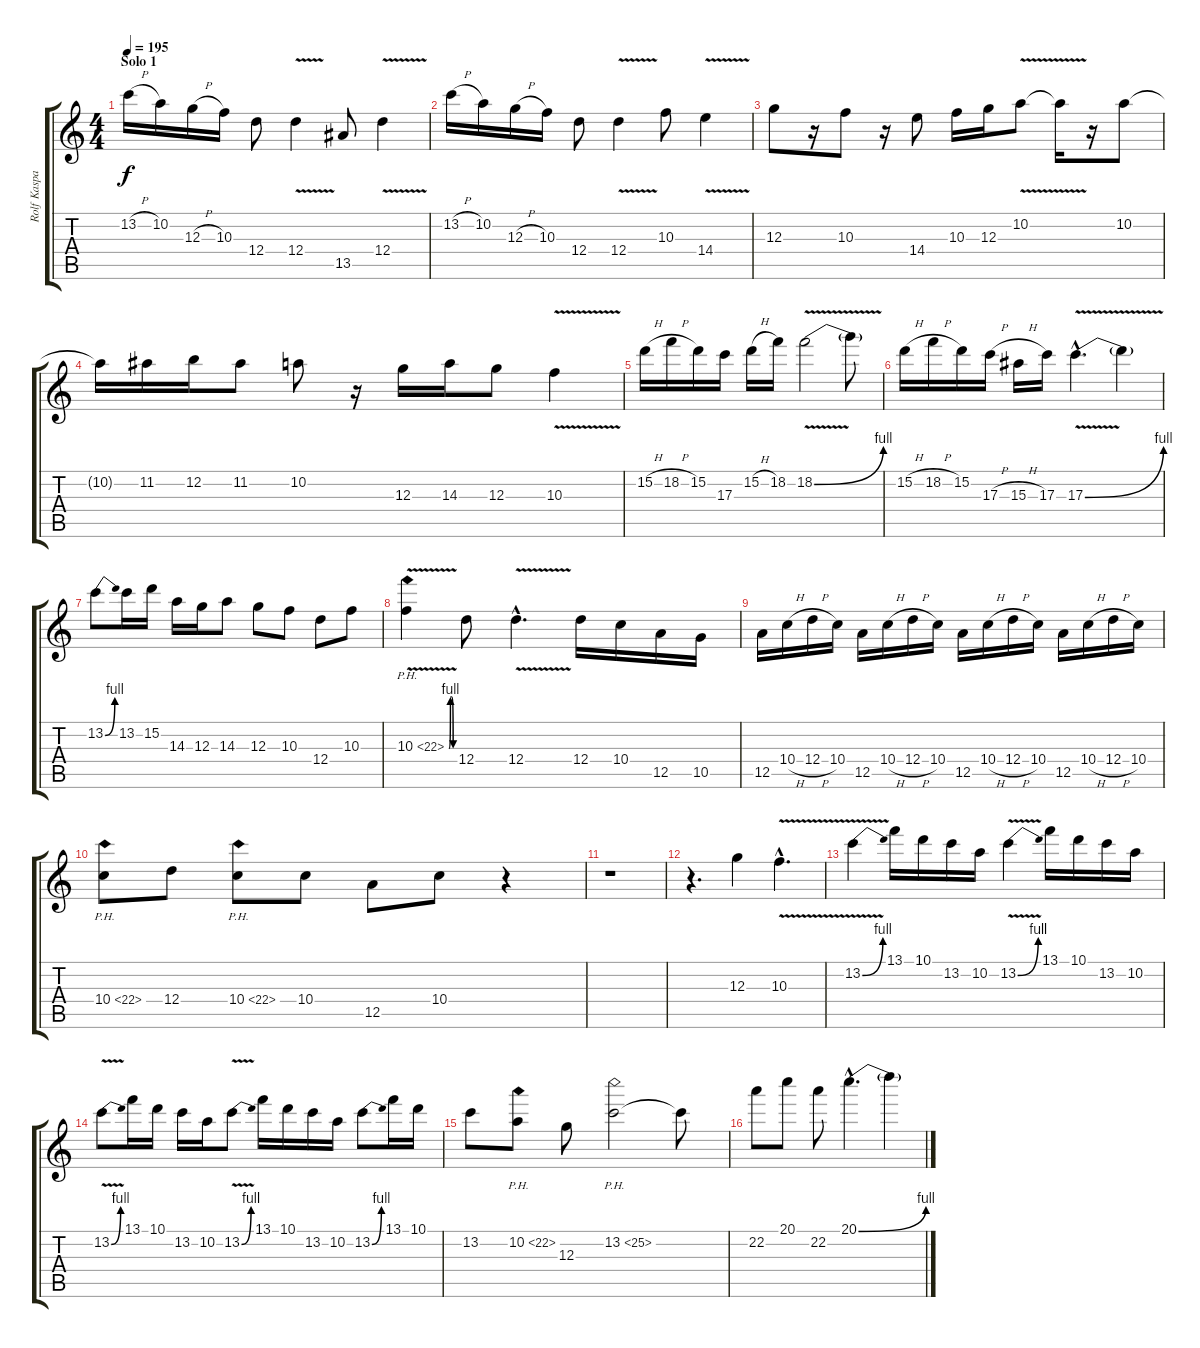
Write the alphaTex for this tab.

\track ("Rolf Kasparek (Solista)" "Rolf Kaspa") {instrument overdrivenguitar}
\staff {score tabs}
\tuning (E4 B3 G3 D3 A2 E2) {hide}
\ts (4 4)
\section ("" "Solo 1")
\tempo 195
\clef g2
\ks c
13.2{h}.16{dy f} 10.2.16 12.3{h}.16 10.3.16 12.4.8 12.4{v}.4 13.5.8 12.4{v}.4 |
13.2{h}.16 10.2.16 12.3{h}.16 10.3.16 12.4.8 12.4{v}.4 10.3.8 14.4{v}.4 |
12.3.8 r.16 10.3.8 r.16 14.4.8 10.3.16 12.3.16 10.2{v}.8 10.2{t}.16 r.16 10.2.8 |
10.2{t}.16 11.2.16 12.2.16 11.2.8 10.2.8 r.16 12.3.16 14.3.16 12.3.8 10.3{v}.4 |
15.2{h}.16 18.2{h}.16 15.2.16 17.3.16 15.2{h}.16 18.2.16 18.2{be (bend 0 0 60 4) v}.2 18.2{t}.8 |
15.2{h}.16 18.2{h}.16 15.2.16 17.3{h}.16 15.3{h}.16 17.3.16 17.3{be (bend 0 0 60 4) v hac}.4{d} 17.3{t}.4 |
13.2{be (bend 0 0 60 4)}.8 13.2.16 15.2.16 14.3.16 12.3.16 14.3.8 12.3.8 10.3.8 12.4.8 10.3.8 |
10.3{be (custom 0 0 15 4 30 4 45 0 60 0) ph 12 v}.4 12.4.8 12.4{v hac}.4{d} 12.4.16 10.4.16 12.5.16 10.5.16 |
12.5.16 10.4{h}.16 12.4{h}.16 10.4.16 12.5.16 10.4{h}.16 12.4{h}.16 10.4.16 12.5.16 10.4{h}.16 12.4{h}.16 10.4.16 12.5.16 10.4{h}.16 12.4{h}.16 10.4.16 |
10.4{ph 12}.8 12.4.8 10.4{ph 12}.8 10.4.8 12.5.8 10.4.8 r.4 |
r.1 |
r.4{d} 12.3.4 10.3{v hac}.4{d} |
13.2{be (bend 0 0 60 4) v}.4 13.1.16 10.1.16 13.2.16 10.2.16 13.2{be (bend 0 0 60 4) v}.4 13.1.16 10.1.16 13.2.16 10.2.16 |
13.2{be (bend 0 0 60 4) v}.8 13.1.16 10.1.16 13.2.16 10.2.16 13.2{be (bend 0 0 60 4) v}.8 13.1.16 10.1.16 13.2.16 10.2.16 13.2{be (bend 0 0 60 4)}.8 13.1.16 10.1.16 |
13.2.8 10.2{ph 12}.8 12.3.8 13.2{ph 12}.2 13.2{t}.8 |
22.2.8 20.1.8 22.2.8 20.1{be (bend 0 0 60 4) hac}.4{d} 20.1{t}.4
